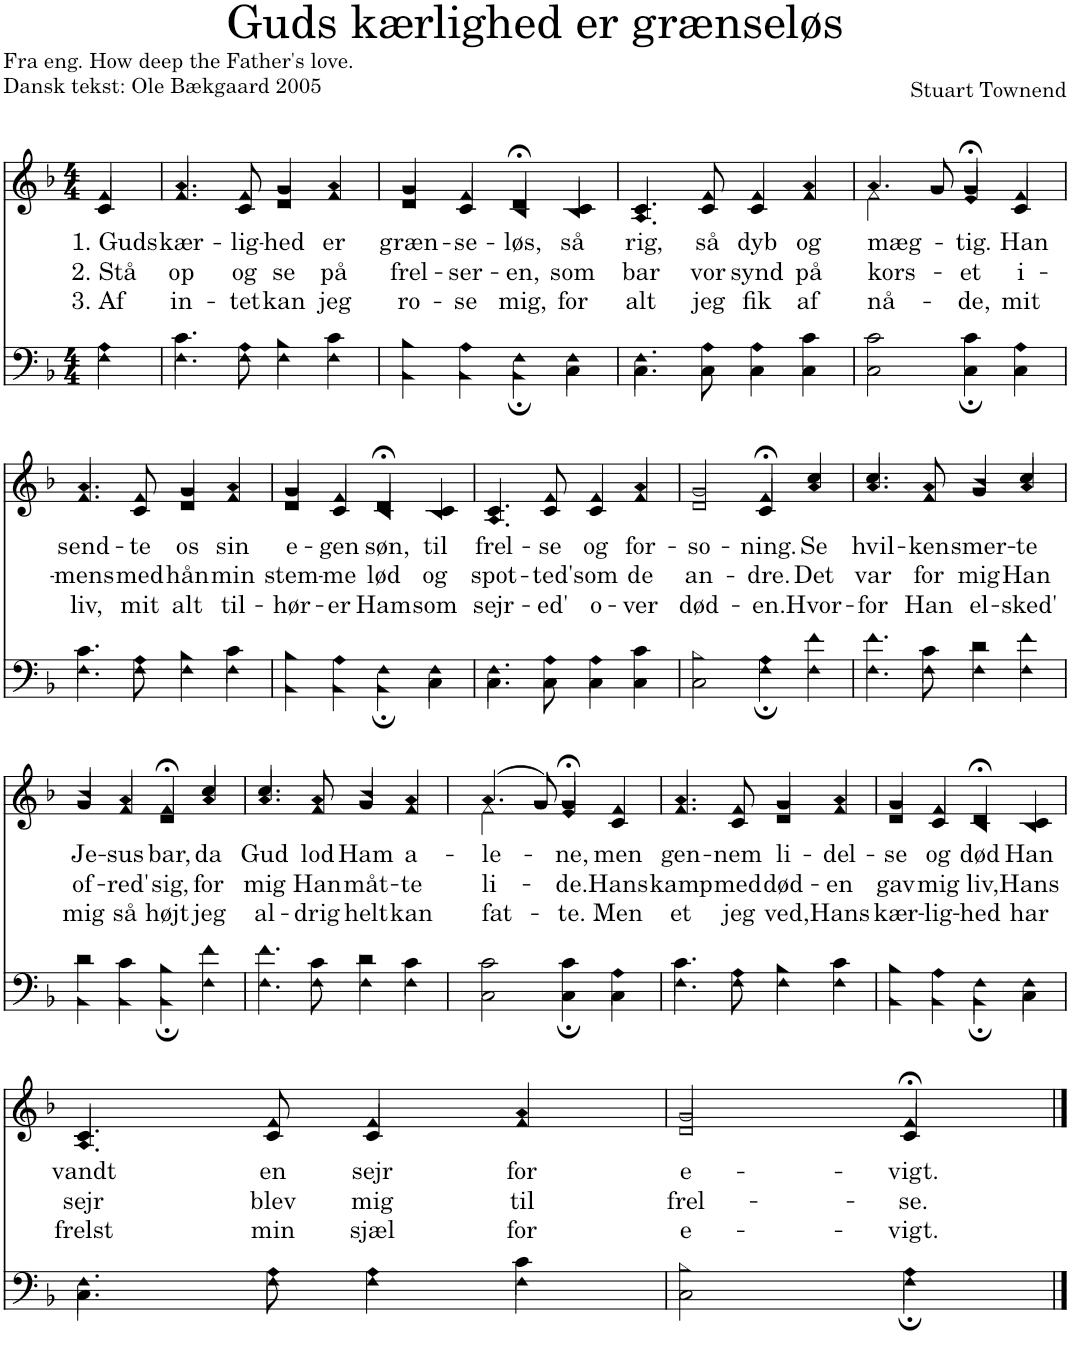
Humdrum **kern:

**kern	**kern	**text	**text	**text
*part2	*part1	*part1	*part1	*part1
*staff2	*staff1	*staff1	*staff1	*staff1
*I"Men	*I"Women	*	*	*
*clefF4	*clefG2	*	*	*
*k[b-]	*k[b-]	*	*	*
*M4/4	*M4/4	*	*	*
=	=	=	=	=
*^	*	*	*	*
*	*^	*	*	*	*
!	!	!	!	!LO:LY:b	!LO:LY:b	!LO:LY:b
*	*	*	*^	*	*	*
4ryy	4A\	4F\	4f/	4c/	1. Guds	2. Stå	3. Af
=1	=1	=1	=1	=1	=1	=1	=1
!	!	!	!	!	!LO:LY:b	!LO:LY:b	!LO:LY:b
1ryy	4.c\	4.F\	4.a/	4.f/	kær-	op	in-
!	!	!	!	!	!LO:LY:b	!LO:LY:b	!LO:LY:b
.	8A\	8F\	8f/	8c/	-lig-	og	-tet
!	!	!	!	!	!LO:LY:b	!LO:LY:b	!LO:LY:b
.	4B-\	4F\	4g/	4d/	-hed	se	kan
!	!	!	!	!	!LO:LY:b	!LO:LY:b	!LO:LY:b
.	4c\	4F\	4a/	4f/	er	på	jeg
=2	=2	=2	=2	=2	=2	=2	=2
!	!	!	!	!	!LO:LY:b	!LO:LY:b	!LO:LY:b
1ryy	4B-\	4BB-\	4g/	4d/	græn-	frel-	ro-
!	!	!	!	!	!LO:LY:b	!LO:LY:b	!LO:LY:b
.	4A\	4BB-\	4f/	4c/	-se-	-ser-	-se
!	!	!	!	!	!LO:LY:b	!LO:LY:b	!LO:LY:b
.	4F\	4BB-;\	4d;</	4B-/	-løs,	-en,	mig,
!	!	!	!	!	!LO:LY:b	!LO:LY:b	!LO:LY:b
.	4F\	4C\	4c/	4B-/	så	som	for
=3	=3	=3	=3	=3	=3	=3	=3
!	!	!	!	!	!LO:LY:b	!LO:LY:b	!LO:LY:b
1ryy	4.F\	4.C\	4.c/	4.A/	rig,	bar	alt
!	!	!	!	!	!LO:LY:b	!LO:LY:b	!LO:LY:b
.	8A\	8C\	8f/	8c/	så	vor	jeg
!	!	!	!	!	!LO:LY:b	!LO:LY:b	!LO:LY:b
.	4A\	4C\	4f/	4c/	dyb	synd	fik
!	!	!	!	!	!LO:LY:b	!LO:LY:b	!LO:LY:b
.	4c\	4C\	4a/	4f/	og	på	af
=4	=4	=4	=4	=4	=4	=4	=4
!	!	!	!	!	!LO:LY:b	!LO:LY:b	!LO:LY:b
1ryy	2c\	2C\	4.a/	2f\	mæg-	kors-	nå-
.	.	.	8g/	.	.	.	.
!	!	!	!	!	!LO:LY:b	!LO:LY:b	!LO:LY:b
.	4c\	4C;\	4g;</	4e/	-tig.	-et	-de,
!	!	!	!	!	!LO:LY:b	!LO:LY:b	!LO:LY:b
.	4A\	4C\	4f/	4c/	Han	i-	mit
!!LO:LB:g=z	!!
=5	=5	=5	=5	=5	=5	=5	=5
!	!	!	!	!	!LO:LY:b	!LO:LY:b	!LO:LY:b
1ryy	4.c\	4.F\	4.a/	4.f/	send-	-mens	liv,
!	!	!	!	!	!LO:LY:b	!LO:LY:b	!LO:LY:b
.	8A\	8F\	8f/	8c/	-te	med	mit
!	!	!	!	!	!LO:LY:b	!LO:LY:b	!LO:LY:b
.	4B-\	4F\	4g/	4d/	os	hån	alt
!	!	!	!	!	!LO:LY:b	!LO:LY:b	!LO:LY:b
.	4c\	4F\	4a/	4f/	sin	min	til-
=6	=6	=6	=6	=6	=6	=6	=6
!	!	!	!	!	!LO:LY:b	!LO:LY:b	!LO:LY:b
1ryy	4B-\	4BB-\	4g/	4d/	e-	stem-	-hør-
!	!	!	!	!	!LO:LY:b	!LO:LY:b	!LO:LY:b
.	4A\	4BB-\	4f/	4c/	-gen	-me	-er
!	!	!	!	!	!LO:LY:b	!LO:LY:b	!LO:LY:b
.	4F\	4BB-;\	4d;</	4B-/	søn,	lød	Ham
!	!	!	!	!	!LO:LY:b	!LO:LY:b	!LO:LY:b
.	4F\	4C\	4c/	4B-/	til	og	som
=7	=7	=7	=7	=7	=7	=7	=7
!	!	!	!	!	!LO:LY:b	!LO:LY:b	!LO:LY:b
1ryy	4.F\	4.C\	4.c/	4.A/	frel-	spot-	sejr-
!	!	!	!	!	!LO:LY:b	!LO:LY:b	!LO:LY:b
.	8A\	8C\	8f/	8c/	-se	-ted'	-ed'
!	!	!	!	!	!LO:LY:b	!LO:LY:b	!LO:LY:b
.	4A\	4C\	4f/	4c/	og	som	o-
!	!	!	!	!	!LO:LY:b	!LO:LY:b	!LO:LY:b
.	4c\	4C\	4a/	4f/	for-	de	-ver
=8	=8	=8	=8	=8	=8	=8	=8
!	!	!	!	!	!LO:LY:b	!LO:LY:b	!LO:LY:b
1ryy	2B-\	2C\	2g/	2d/	-so-	an-	død-
!	!	!	!	!	!LO:LY:b	!LO:LY:b	!LO:LY:b
.	4A\	4F;\	4f;</	4c/	-ning.	-dre.	-en.
!	!	!	!	!	!LO:LY:b	!LO:LY:b	!LO:LY:b
.	4f\	4F\	4cc/	4a/	Se	Det	Hvor-
=9	=9	=9	=9	=9	=9	=9	=9
!	!	!	!	!	!LO:LY:b	!LO:LY:b	!LO:LY:b
1ryy	4.f\	4.F\	4.cc/	4.a/	hvil-	var	-for
!	!	!	!	!	!LO:LY:b	!LO:LY:b	!LO:LY:b
.	8c\	8F\	8a/	8f/	-ken	for	Han
!	!	!	!	!	!LO:LY:b	!LO:LY:b	!LO:LY:b
.	4d\	4F\	4b-/	4g/	smer-	mig	el-
!	!	!	!	!	!LO:LY:b	!LO:LY:b	!LO:LY:b
.	4f\	4F\	4cc/	4a/	-te	Han	-sked'
!!LO:LB:g=z	!!
=10	=10	=10	=10	=10	=10	=10	=10
!	!	!	!	!	!LO:LY:b	!LO:LY:b	!LO:LY:b
1ryy	4d\	4BB-\	4b-/	4g/	Je-	of-	mig
!	!	!	!	!	!LO:LY:b	!LO:LY:b	!LO:LY:b
.	4c\	4BB-\	4a/	4f/	-sus	-red'	så
!	!	!	!	!	!LO:LY:b	!LO:LY:b	!LO:LY:b
.	4B-\	4BB-;\	4f;</	4d/	bar,	sig,	højt
!	!	!	!	!	!LO:LY:b	!LO:LY:b	!LO:LY:b
.	4f\	4F\	4cc/	4a/	da	for	jeg
=11	=11	=11	=11	=11	=11	=11	=11
!	!	!	!	!	!LO:LY:b	!LO:LY:b	!LO:LY:b
1ryy	4.f\	4.F\	4.cc/	4.a/	Gud	mig	al-
!	!	!	!	!	!LO:LY:b	!LO:LY:b	!LO:LY:b
.	8c\	8F\	8a/	8f/	lod	Han	-drig
!	!	!	!	!	!LO:LY:b	!LO:LY:b	!LO:LY:b
.	4d\	4F\	4b-/	4g/	Ham	måt-	helt
!	!	!	!	!	!LO:LY:b	!LO:LY:b	!LO:LY:b
.	4c\	4F\	4a/	4f/	a-	-te	kan
=12	=12	=12	=12	=12	=12	=12	=12
!	!	!	!	!	!LO:LY:b	!LO:LY:b	!LO:LY:b
1ryy	2c\	2C\	(4.a/	2f\	-le-	li-	fat-
.	.	.	8g/)	.	.	.	.
!	!	!	!	!	!LO:LY:b	!LO:LY:b	!LO:LY:b
.	4c\	4C;\	4g;</	4e/	-ne,	-de.	-te.
!	!	!	!	!	!LO:LY:b	!LO:LY:b	!LO:LY:b
.	4A\	4C\	4f/	4c/	men	Hans	Men
=13	=13	=13	=13	=13	=13	=13	=13
!	!	!	!	!	!LO:LY:b	!LO:LY:b	!LO:LY:b
1ryy	4.c\	4.F\	4.a/	4.f/	gen-	kamp	et
!	!	!	!	!	!LO:LY:b	!LO:LY:b	!LO:LY:b
.	8A\	8F\	8f/	8c/	-nem	med	jeg
!	!	!	!	!	!LO:LY:b	!LO:LY:b	!LO:LY:b
.	4B-\	4F\	4g/	4d/	li-	død-	ved,
!	!	!	!	!	!LO:LY:b	!LO:LY:b	!LO:LY:b
.	4c\	4F\	4a/	4f/	-del-	-en	Hans
=14	=14	=14	=14	=14	=14	=14	=14
!	!	!	!	!	!LO:LY:b	!LO:LY:b	!LO:LY:b
1ryy	4B-\	4BB-\	4g/	4d/	-se	gav	kær-
!	!	!	!	!	!LO:LY:b	!LO:LY:b	!LO:LY:b
.	4A\	4BB-\	4f/	4c/	og	mig	-lig-
!	!	!	!	!	!LO:LY:b	!LO:LY:b	!LO:LY:b
.	4F\	4BB-;\	4d;</	4B-/	død	liv,	-hed
!	!	!	!	!	!LO:LY:b	!LO:LY:b	!LO:LY:b
.	4F\	4C\	4c/	4B-/	Han	Hans	har
!!LO:LB:g=z	!!
=15	=15	=15	=15	=15	=15	=15	=15
!	!	!	!	!	!LO:LY:b	!LO:LY:b	!LO:LY:b
1ryy	4.F\	4.C\	4.c/	4.A/	vandt	sejr	frelst
!	!	!	!	!	!LO:LY:b	!LO:LY:b	!LO:LY:b
.	8A\	8F\	8f/	8c/	en	blev	min
!	!	!	!	!	!LO:LY:b	!LO:LY:b	!LO:LY:b
.	4A\	4F\	4f/	4c/	sejr	mig	sjæl
!	!	!	!	!	!LO:LY:b	!LO:LY:b	!LO:LY:b
.	4c\	4F\	4a/	4f/	for	til	for
=16	=16	=16	=16	=16	=16	=16	=16
!	!	!	!	!	!LO:LY:b	!LO:LY:b	!LO:LY:b
1ryy	2B-\	2C\	2g/	2d/	e-	frel-	e-
!	!	!	!	!	!LO:LY:b	!LO:LY:b	!LO:LY:b
.	4A\	4F;\	4f;</	4c/	-vigt.	-se.	-vigt.
.	4ryy	4ryy	4ryy	4ryy	.	.	.
*v	*v	*v	*	*	*	*	*
*	*v	*v	*	*	*
==	==	==	==	==
*-	*-	*-	*-	*-
